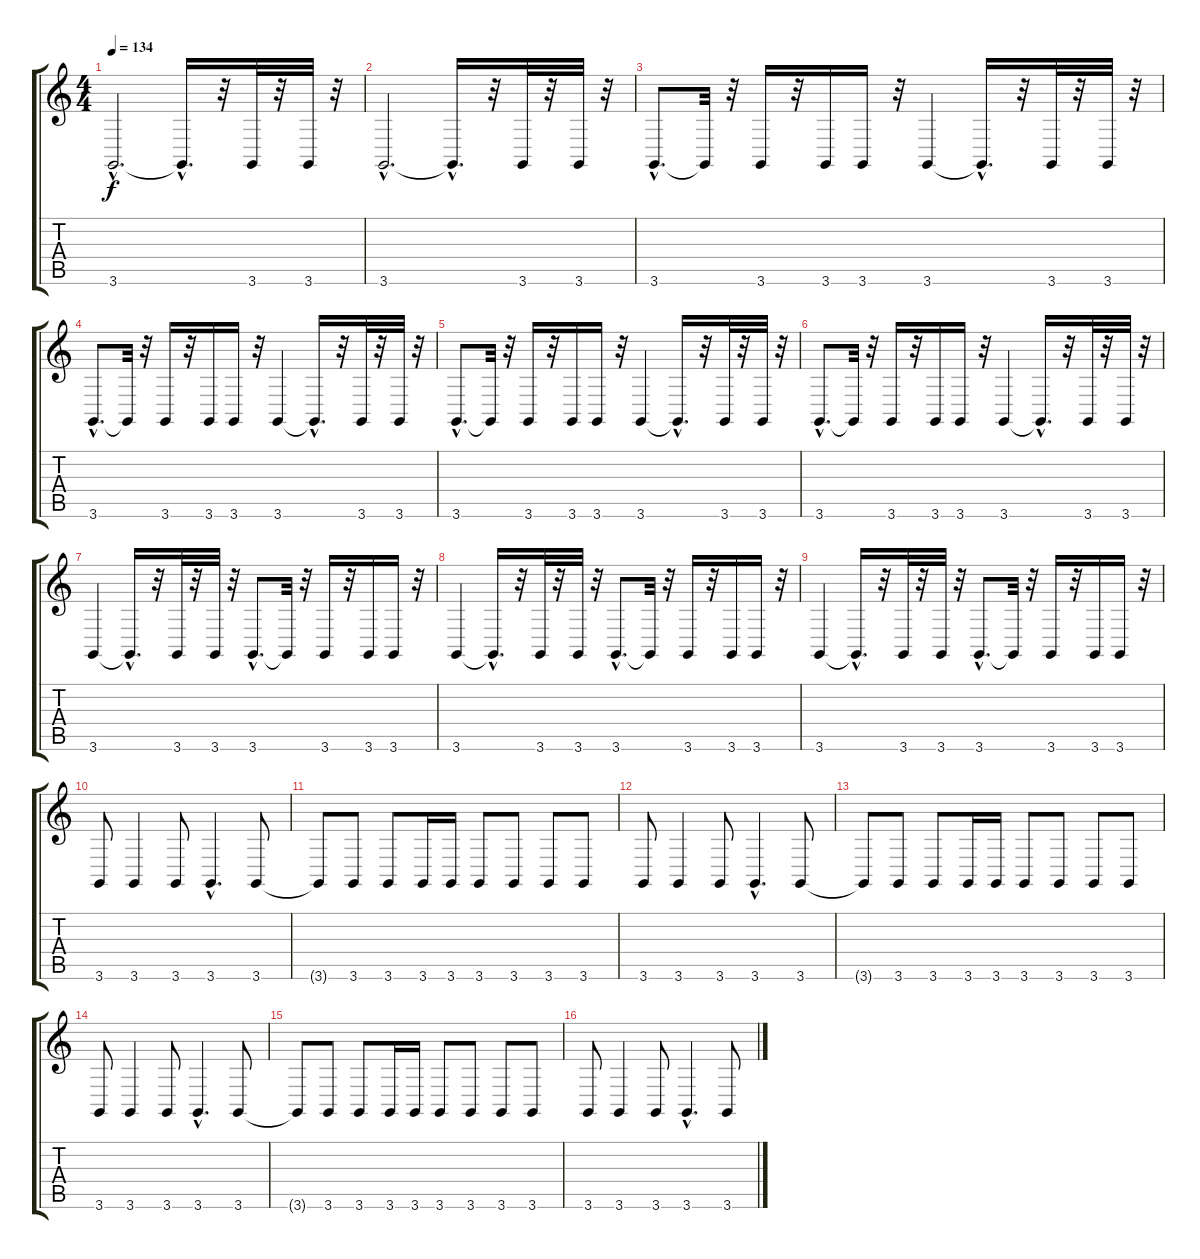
\track "" {instrument timpani}
\staff {score tabs}
\tuning (E4 B3 G3 D3 A2 E2) {hide}
\ts (4 4)
\tempo 134
\clef g2
\ks c
3.6{hac}.2{d dy f} 3.6{hac t}.16{d} r.32 3.6.32 r.32 3.6.32 r.32 |
3.6{hac}.2{d} 3.6{hac t}.16{d} r.32 3.6.32 r.32 3.6.32 r.32 |
3.6{hac}.8{d} 3.6{t}.32 r.32 3.6.16 r.32 3.6.16 3.6.16 r.32 3.6.4 3.6{hac t}.16{d} r.32 3.6.32 r.32 3.6.32 r.32 |
3.6{hac}.8{d} 3.6{t}.32 r.32 3.6.16 r.32 3.6.16 3.6.16 r.32 3.6.4 3.6{hac t}.16{d} r.32 3.6.32 r.32 3.6.32 r.32 |
3.6{hac}.8{d} 3.6{t}.32 r.32 3.6.16 r.32 3.6.16 3.6.16 r.32 3.6.4 3.6{hac t}.16{d} r.32 3.6.32 r.32 3.6.32 r.32 |
3.6{hac}.8{d} 3.6{t}.32 r.32 3.6.16 r.32 3.6.16 3.6.16 r.32 3.6.4 3.6{hac t}.16{d} r.32 3.6.32 r.32 3.6.32 r.32 |
3.6.4 3.6{hac t}.16{d} r.32 3.6.32 r.32 3.6.32 r.32 3.6{hac}.8{d} 3.6{t}.32 r.32 3.6.16 r.32 3.6.16 3.6.16 r.32 |
3.6.4 3.6{hac t}.16{d} r.32 3.6.32 r.32 3.6.32 r.32 3.6{hac}.8{d} 3.6{t}.32 r.32 3.6.16 r.32 3.6.16 3.6.16 r.32 |
3.6.4 3.6{hac t}.16{d} r.32 3.6.32 r.32 3.6.32 r.32 3.6{hac}.8{d} 3.6{t}.32 r.32 3.6.16 r.32 3.6.16 3.6.16 r.32 |
3.6.8{volume 12} 3.6.4 3.6.8 3.6{hac}.4{d} 3.6.8 |
3.6{t}.8 3.6.8 3.6.8 3.6.16{volume 11} 3.6.16 3.6.8 3.6.8 3.6.8 3.6.8{volume 10} |
3.6.8 3.6.4 3.6.8{volume 9} 3.6{hac}.4{d} 3.6.8{volume 8} |
3.6{t}.8 3.6.8 3.6.8 3.6.16{volume 7} 3.6.16 3.6.8 3.6.8 3.6.8 3.6.8{volume 6} |
3.6.8 3.6.4 3.6.8{volume 5} 3.6{hac}.4{d} 3.6.8{volume 4} |
3.6{t}.8 3.6.8 3.6.8 3.6.16{volume 3} 3.6.16 3.6.8 3.6.8 3.6.8 3.6.8{volume 2} |
3.6.8 3.6.4 3.6.8{volume 1} 3.6{hac}.4{d} 3.6.8{volume 0}
